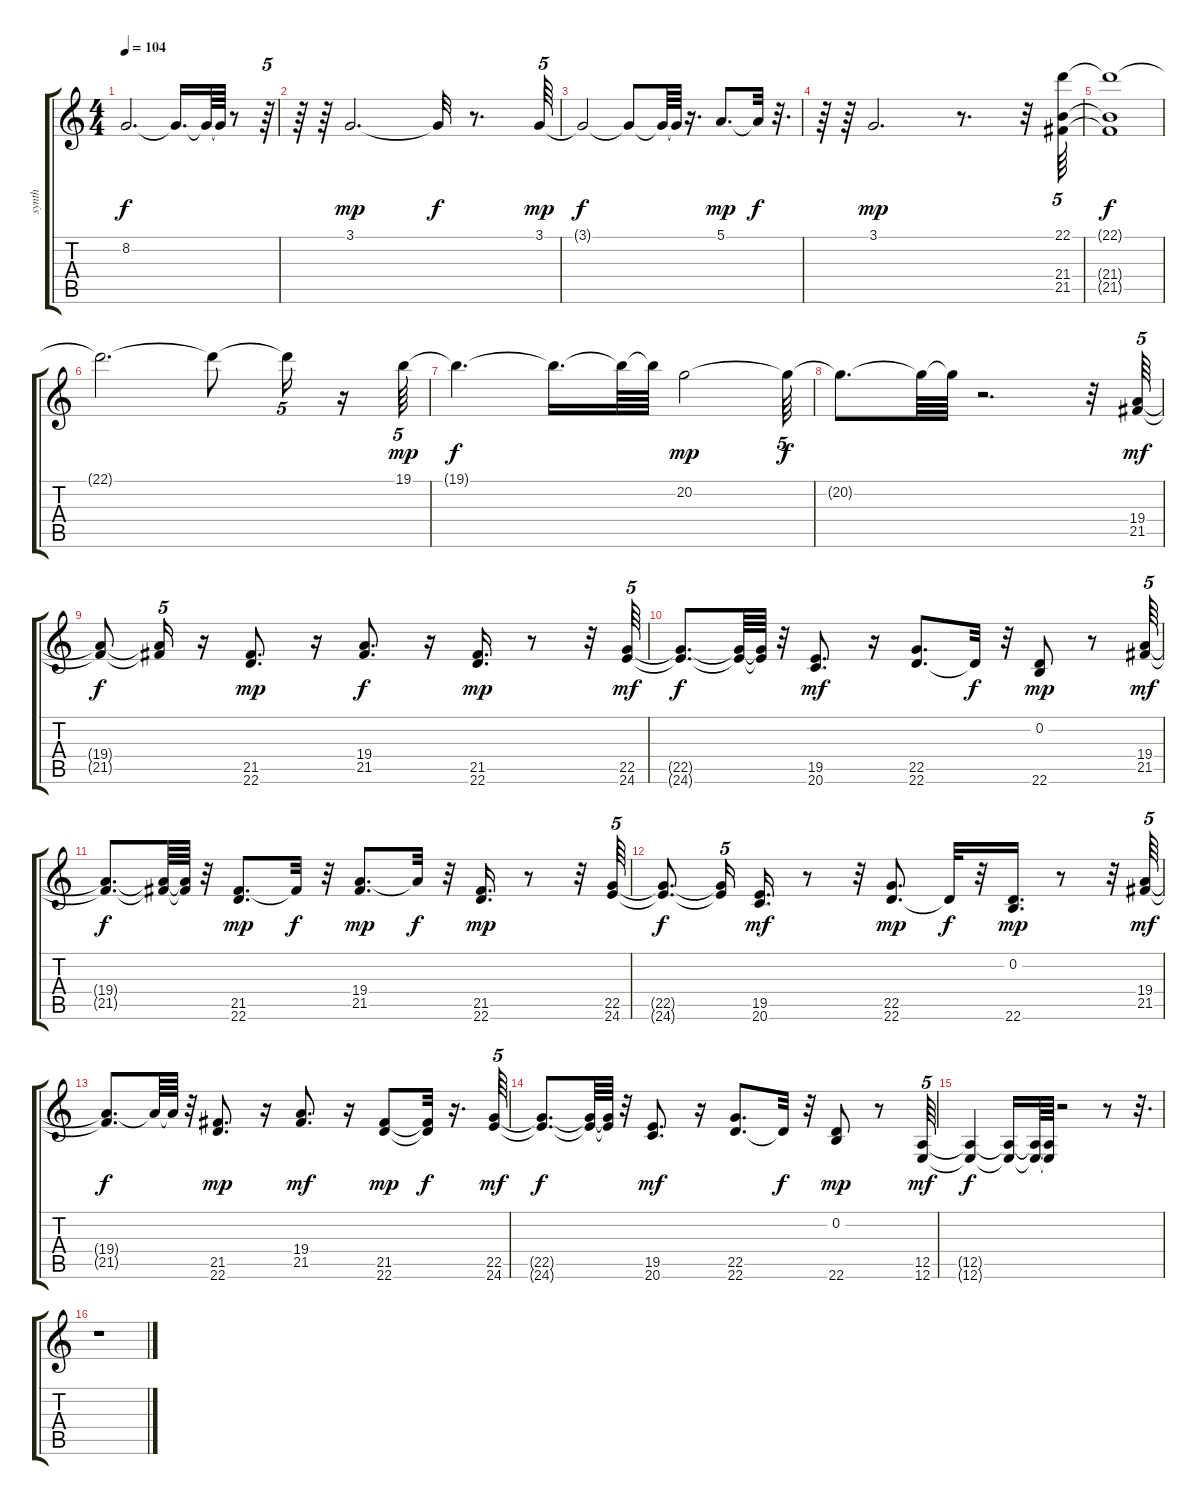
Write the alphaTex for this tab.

\track ("synth" "synth") {instrument synthbrass1}
\staff {score tabs}
\tuning (E4 B3 G3 D3 A2 E2) {hide}
\ts (4 4)
\tempo 104
\clef g2
\ks c
8.2{t}.2{d dy f} 8.2{t}.16{d} 8.2{t}.64 8.2{t}.64 r.8 r.64{tu (5 4)} |
r.64 r.64 3.1.2{d dy mp} 3.1{t}.32{dy f} r.8{d} 3.1.64{tu (5 4) dy mp} |
3.1{t}.2{dy f} 3.1{t}.8 3.1{t}.64 3.1{t}.64 r.16{d} 5.1.8{d dy mp} 5.1{t}.32{dy f} r.32{d} |
r.64 r.64 3.1.2{d dy mp} r.8{d} r.32 (22.1 21.4 21.5).64{tu (5 4)} |
(22.1{t} 21.4{t} 21.5{t}).1{dy f} |
22.1{t}.2{d} 22.1{t}.8 22.1{t}.16{tu (5 4)} r.16 19.1.64{tu (5 4) dy mp} |
19.1{t}.4{d dy f} 19.1{t}.16{d} 19.1{t}.64 19.1{t}.64 20.2.2{dy mp} 20.2{t}.64{tu (5 4) dy f} |
20.2{t}.8{d} 20.2{t}.64 20.2{t}.64 r.2{d} r.32 (19.4 21.5).64{tu (5 4) dy mf} |
(19.4{t} 21.5{t}).8{dy f} (19.4{t} 21.5{t}).16{tu (5 4)} r.16 (21.5 22.6).8{d dy mp} r.16 (19.4 21.5).8{d dy f} r.16 (21.5 22.6).16{d dy mp} r.8 r.32 (22.5 24.6).64{tu (5 4) dy mf} |
(22.5{t} 24.6{t}).8{d dy f} (22.5{t} 24.6{t}).64 (22.5{t} 24.6{t}).64 r.32 (19.5 20.6).8{d dy mf} r.16 (22.5 22.6).8{d} 22.6{t}.32{dy f} r.32 (0.2 22.6).8{dy mp} r.8 (19.4 21.5).64{tu (5 4) dy mf} |
(19.4{t} 21.5{t}).8{d dy f} (19.4{t} 21.5{t}).64 (19.4{t} 21.5{t}).64 r.32 (21.5 22.6).8{d dy mp} 21.5{t}.32{dy f} r.32 (19.4 21.5).8{d dy mp} 19.4{t}.32{dy f} r.32 (21.5 22.6).16{d dy mp} r.8 r.32 (22.5 24.6).64{tu (5 4)} |
(22.5{t} 24.6{t}).8{d dy f} (22.5{t} 24.6{t}).16{tu (5 4)} (19.5 20.6).16{d dy mf} r.8 r.32 (22.5 22.6).8{d dy mp} 22.6{t}.32{dy f} r.32 (0.2 22.6).16{d dy mp} r.8 r.32 (19.4 21.5).64{tu (5 4) dy mf} |
(19.4{t} 21.5{t}).8{d dy f} 19.4{t}.64 19.4{t}.64 r.32 (21.5 22.6).8{d dy mp} r.16 (19.4 21.5).8{d dy mf} r.16 (21.5 22.6).8{dy mp} (21.5{t} 22.6{t}).32{dy f} r.16{d} (22.5 24.6).64{tu (5 4) dy mf} |
(22.5{t} 24.6{t}).8{d dy f} (22.5{t} 24.6{t}).64 (22.5{t} 24.6{t}).64 r.32 (19.5 20.6).8{d dy mf} r.16 (22.5 22.6).8{d} 22.6{t}.32{dy f} r.32 (0.2 22.6).8{dy mp} r.8 (12.5 12.6).64{tu (5 4) dy mf} |
(12.5{t} 12.6{t}).4{dy f} (12.5{t} 12.6{t}).16 (12.5{t} 12.6{t}).64 (12.5{t} 12.6{t}).64 r.2 r.8 r.32{d} |
r.1
